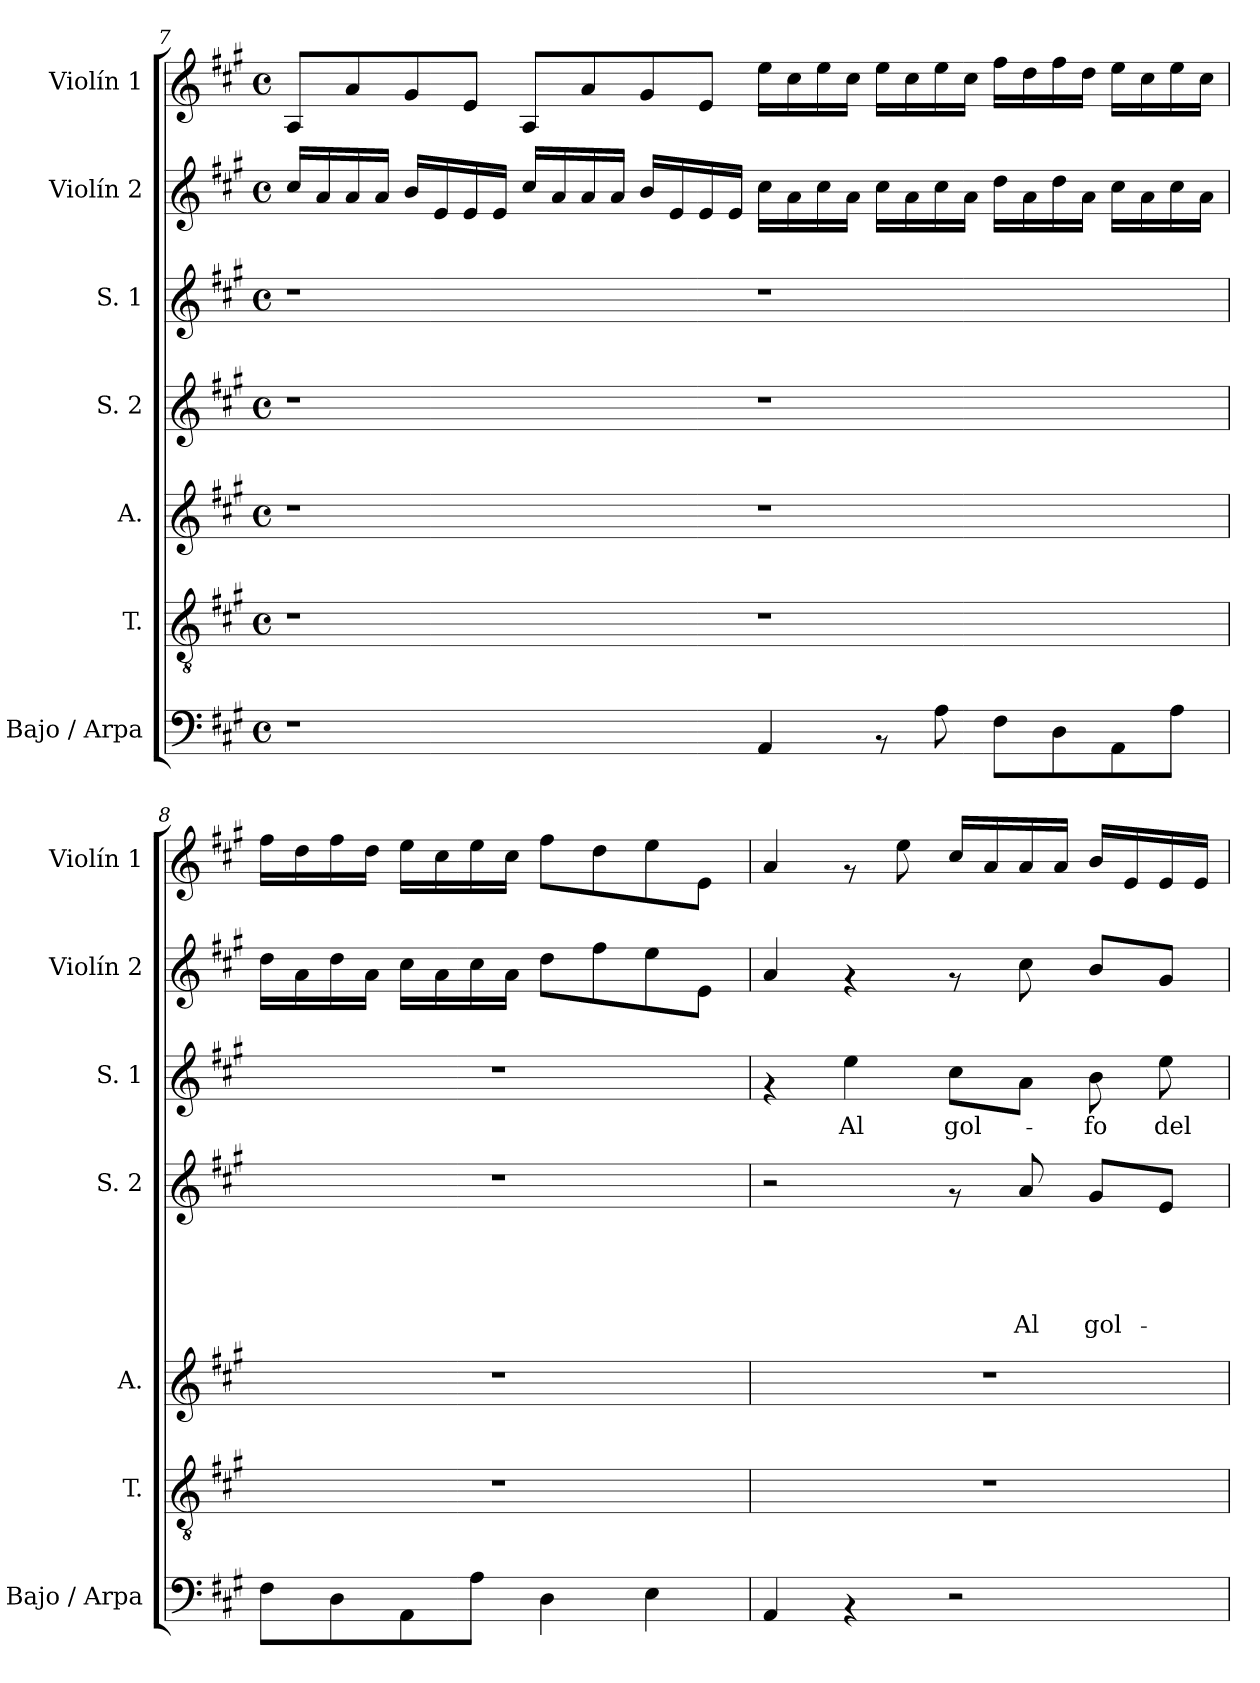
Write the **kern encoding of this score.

**kern	**kern	**kern	**kern	**text	**text	**text	**text	**text	**kern	**text	**kern	**kern
*part7	*part6	*part5	*part4	*part4	*part4	*part4	*part4	*part4	*part3	*part3	*part2	*part1
*staff7	*staff6	*staff5	*staff4	*staff4	*staff4	*staff4	*staff4	*staff4	*staff3	*staff3	*staff2	*staff1
*I"Bajo / Arpa	*I"T.	*I"A.	*I"S. 2	*	*	*	*	*	*I"S. 1	*	*I"Violín 2	*I"Violín 1
*I'Bajo / Arpa	*I'T.	*I'A.	*I'S. 2	*	*	*	*	*	*I'S. 1	*	*I'Violín 2	*I'Violín 1
!!LO:PB:g=z
*clefF4	*clefGv2	*clefG2	*clefG2	*	*	*	*	*	*clefG2	*	*clefG2	*clefG2
*k[f#c#g#]	*k[f#c#g#]	*k[f#c#g#]	*k[f#c#g#]	*	*	*	*	*	*k[f#c#g#]	*	*k[f#c#g#]	*k[f#c#g#]
*A:	*A:	*A:	*A:	*	*	*	*	*	*A:	*	*A:	*A:
*M4/4	*M4/4	*M4/4	*M4/4	*	*	*	*	*	*M4/4	*	*M4/4	*M4/4
*met(c)	*met(c)	*met(c)	*met(c)	*	*	*	*	*	*met(c)	*	*met(c)	*met(c)
=7	=7	=7	=7	=7	=7	=7	=7	=7	=7	=7	=7	=7
1r	1r	1r	1r	.	.	.	.	.	1r	.	16cc#/LL	8A/L
.	.	.	.	.	.	.	.	.	.	.	16a/	.
.	.	.	.	.	.	.	.	.	.	.	16a/	8a/
.	.	.	.	.	.	.	.	.	.	.	16a/JJ	.
.	.	.	.	.	.	.	.	.	.	.	16b/LL	8g#/
.	.	.	.	.	.	.	.	.	.	.	16e/	.
.	.	.	.	.	.	.	.	.	.	.	16e/	8e/J
.	.	.	.	.	.	.	.	.	.	.	16e/JJ	.
.	.	.	.	.	.	.	.	.	.	.	16cc#/LL	8A/L
.	.	.	.	.	.	.	.	.	.	.	16a/	.
.	.	.	.	.	.	.	.	.	.	.	16a/	8a/
.	.	.	.	.	.	.	.	.	.	.	16a/JJ	.
.	.	.	.	.	.	.	.	.	.	.	16b/LL	8g#/
.	.	.	.	.	.	.	.	.	.	.	16e/	.
.	.	.	.	.	.	.	.	.	.	.	16e/	8e/J
.	.	.	.	.	.	.	.	.	.	.	16e/JJ	.
4AA/	1r	1r	1r	.	.	.	.	.	1r	.	16cc#\LL	16ee\LL
.	.	.	.	.	.	.	.	.	.	.	16a\	16cc#\
.	.	.	.	.	.	.	.	.	.	.	16cc#\	16ee\
.	.	.	.	.	.	.	.	.	.	.	16a\JJ	16cc#\JJ
8rAA	.	.	.	.	.	.	.	.	.	.	16cc#\LL	16ee\LL
.	.	.	.	.	.	.	.	.	.	.	16a\	16cc#\
8A\	.	.	.	.	.	.	.	.	.	.	16cc#\	16ee\
.	.	.	.	.	.	.	.	.	.	.	16a\JJ	16cc#\JJ
8F#\L	.	.	.	.	.	.	.	.	.	.	16dd\LL	16ff#\LL
.	.	.	.	.	.	.	.	.	.	.	16a\	16dd\
8D\	.	.	.	.	.	.	.	.	.	.	16dd\	16ff#\
.	.	.	.	.	.	.	.	.	.	.	16a\JJ	16dd\JJ
8AA\	.	.	.	.	.	.	.	.	.	.	16cc#\LL	16ee\LL
.	.	.	.	.	.	.	.	.	.	.	16a\	16cc#\
8A\J	.	.	.	.	.	.	.	.	.	.	16cc#\	16ee\
.	.	.	.	.	.	.	.	.	.	.	16a\JJ	16cc#\JJ
=8	=8	=8	=8	=8	=8	=8	=8	=8	=8	=8	=8	=8
8F#\L	1r	1r	1r	.	.	.	.	.	1r	.	16dd\LL	16ff#\LL
.	.	.	.	.	.	.	.	.	.	.	16a\	16dd\
8D\	.	.	.	.	.	.	.	.	.	.	16dd\	16ff#\
.	.	.	.	.	.	.	.	.	.	.	16a\JJ	16dd\JJ
8AA\	.	.	.	.	.	.	.	.	.	.	16cc#\LL	16ee\LL
.	.	.	.	.	.	.	.	.	.	.	16a\	16cc#\
8A\J	.	.	.	.	.	.	.	.	.	.	16cc#\	16ee\
.	.	.	.	.	.	.	.	.	.	.	16a\JJ	16cc#\JJ
4D\	.	.	.	.	.	.	.	.	.	.	8dd\L	8ff#\L
.	.	.	.	.	.	.	.	.	.	.	8ff#\	8dd\
4E\	.	.	.	.	.	.	.	.	.	.	8ee\	8ee\
.	.	.	.	.	.	.	.	.	.	.	8e\J	8e\J
=9	=9	=9	=9	=9	=9	=9	=9	=9	=9	=9	=9	=9
4AA/	1r	1r	2r	.	.	.	.	.	4rf	.	4a/	4a/
!	!	!	!	!	!	!	!	!	!	!LO:LY:b	!	!
4rAA	.	.	.	.	.	.	.	.	4ee\	Al	4rf	8rf
.	.	.	.	.	.	.	.	.	.	.	.	8ee\
!	!	!	!	!	!	!	!	!	!	!LO:LY:b	!	!
2r	.	.	8rf	.	.	.	.	.	8cc#\L	gol-	8rf	16cc#/LL
.	.	.	.	.	.	.	.	.	.	.	.	16a/
!	!	!	!	!	!	!	!	!LO:LY:b	!	!	!	!
.	.	.	8a/	.	.	.	.	Al	8a\J	.	8cc#\	16a/
.	.	.	.	.	.	.	.	.	.	.	.	16a/JJ
!	!	!	!	!	!	!	!	!LO:LY:b	!	!LO:LY:b	!	!
.	.	.	8g#/L	.	.	.	.	gol-	8b\	-fo	8b/L	16b/LL
.	.	.	.	.	.	.	.	.	.	.	.	16e/
!	!	!	!	!	!	!	!	!	!	!LO:LY:b	!	!
.	.	.	8e/J	.	.	.	.	.	8ee\	del	8g#/J	16e/
.	.	.	.	.	.	.	.	.	.	.	.	16e/JJ
=	=	=	=	=	=	=	=	=	=	=	=	=
*-	*-	*-	*-	*-	*-	*-	*-	*-	*-	*-	*-	*-
